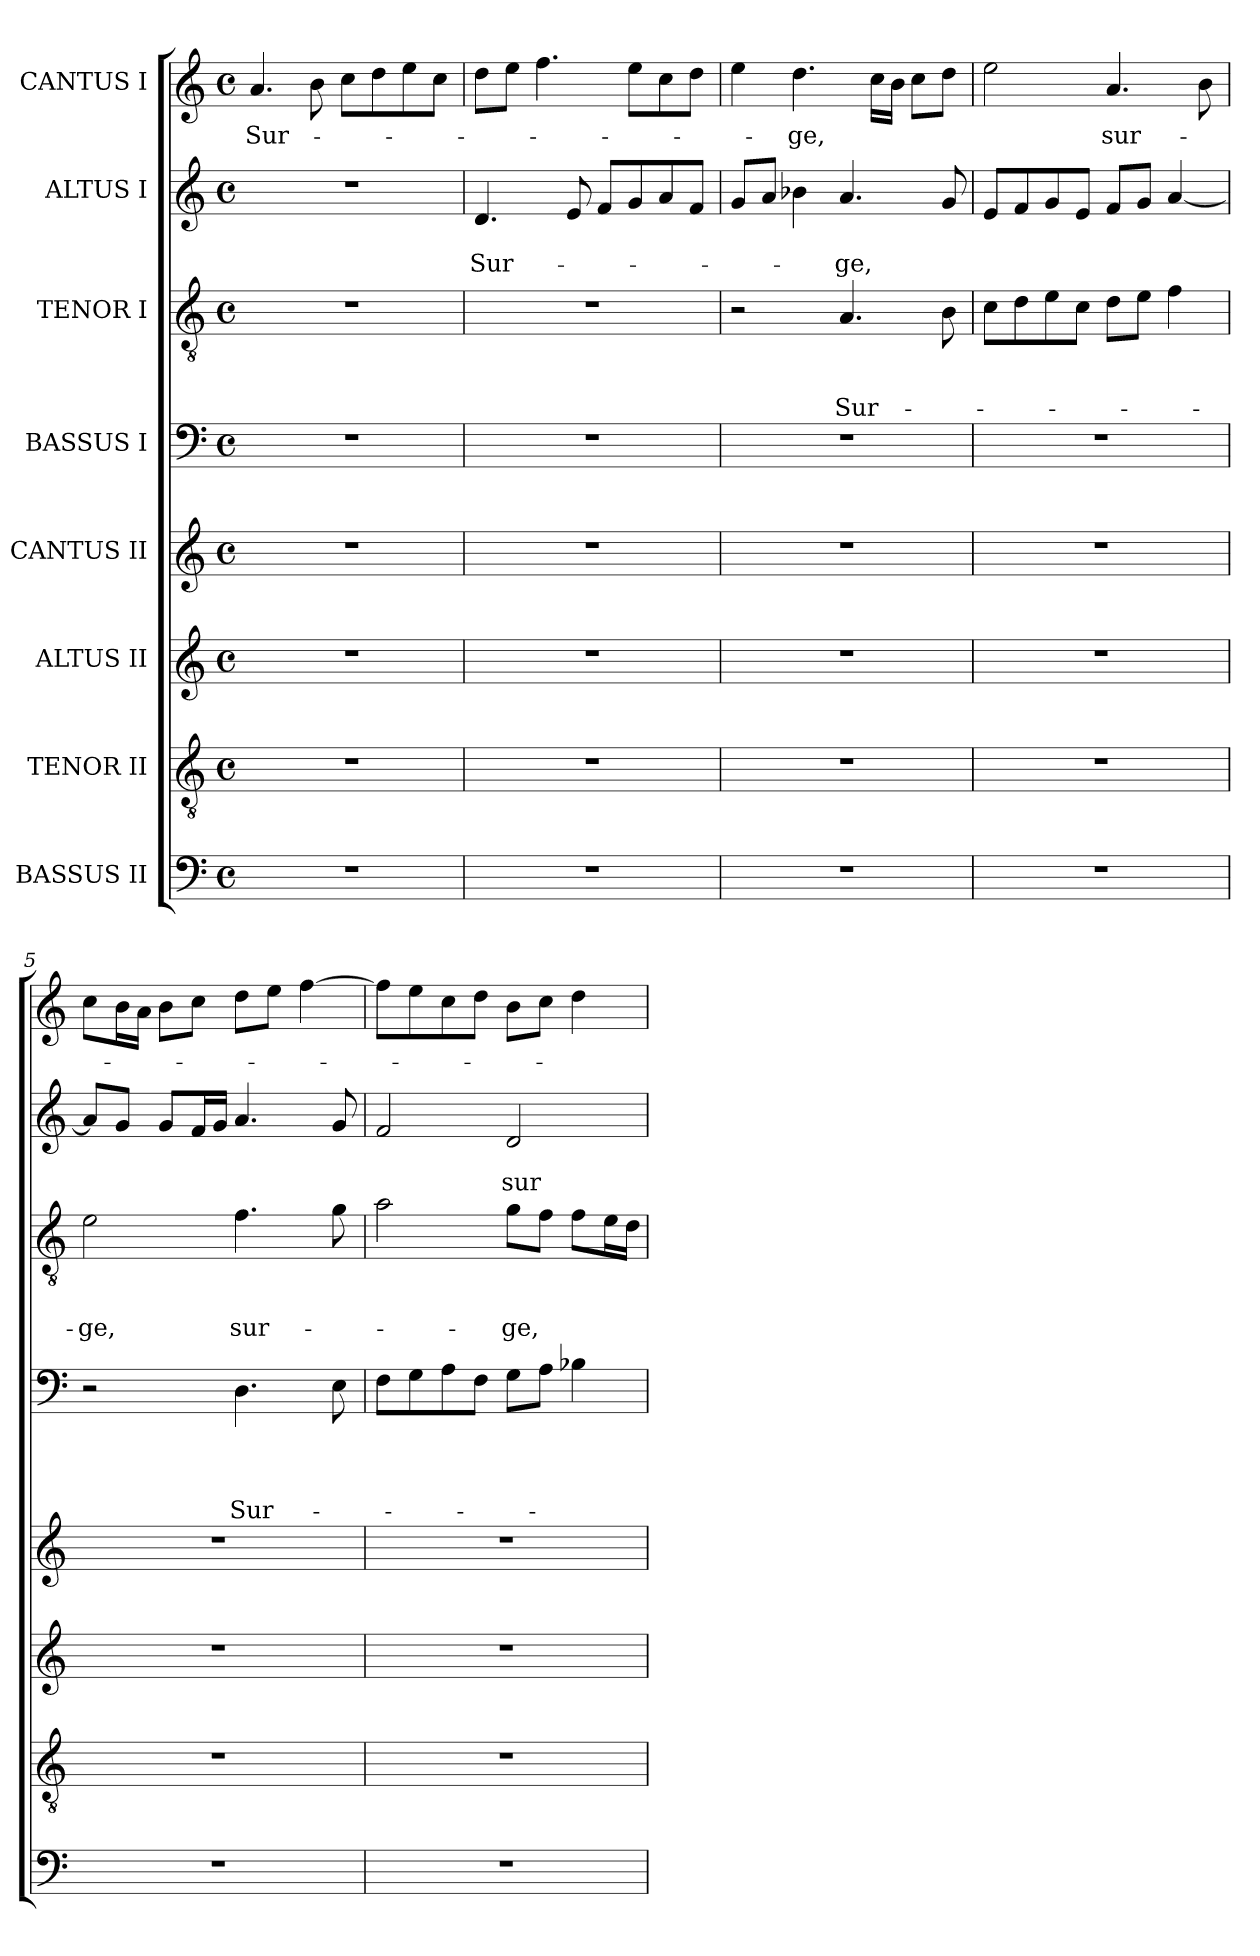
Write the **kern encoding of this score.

**kern	**kern	**kern	**kern	**kern	**text	**text	**text	**text	**kern	**text	**text	**text	**kern	**text	**text	**kern	**text
*part8	*part7	*part6	*part5	*part4	*part4	*part4	*part4	*part4	*part3	*part3	*part3	*part3	*part2	*part2	*part2	*part1	*part1
*staff8	*staff7	*staff6	*staff5	*staff4	*staff4	*staff4	*staff4	*staff4	*staff3	*staff3	*staff3	*staff3	*staff2	*staff2	*staff2	*staff1	*staff1
*I"BASSUS II	*I"TENOR II	*I"ALTUS II	*I"CANTUS II	*I"BASSUS I	*	*	*	*	*I"TENOR I	*	*	*	*I"ALTUS I	*	*	*I"CANTUS I	*
*clefF4	*clefGv2	*clefG2	*clefG2	*clefF4	*	*	*	*	*clefGv2	*	*	*	*clefG2	*	*	*clefG2	*
*k[]	*k[]	*k[]	*k[]	*k[]	*	*	*	*	*k[]	*	*	*	*k[]	*	*	*k[]	*
*C:	*C:	*C:	*C:	*C:	*	*	*	*	*C:	*	*	*	*C:	*	*	*C:	*
*M4/4	*M4/4	*M4/4	*M4/4	*M4/4	*	*	*	*	*M4/4	*	*	*	*M4/4	*	*	*M4/4	*
*met(c)	*met(c)	*met(c)	*met(c)	*met(c)	*	*	*	*	*met(c)	*	*	*	*met(c)	*	*	*met(c)	*
=1	=1	=1	=1	=1	=1	=1	=1	=1	=1	=1	=1	=1	=1	=1	=1	=1	=1
1r	1r	1r	1r	1r	.	.	.	.	1r	.	.	.	1r	.	.	4.a/	Sur-
.	.	.	.	.	.	.	.	.	.	.	.	.	.	.	.	8b\	.
.	.	.	.	.	.	.	.	.	.	.	.	.	.	.	.	8cc\L	.
.	.	.	.	.	.	.	.	.	.	.	.	.	.	.	.	8dd\	.
.	.	.	.	.	.	.	.	.	.	.	.	.	.	.	.	8ee\	.
.	.	.	.	.	.	.	.	.	.	.	.	.	.	.	.	8cc\J	.
=2	=2	=2	=2	=2	=2	=2	=2	=2	=2	=2	=2	=2	=2	=2	=2	=2	=2
1r	1r	1r	1r	1r	.	.	.	.	1r	.	.	.	4.d/	.	Sur-	8dd\L	.
.	.	.	.	.	.	.	.	.	.	.	.	.	.	.	.	8ee\J	.
.	.	.	.	.	.	.	.	.	.	.	.	.	.	.	.	4.ff\	.
.	.	.	.	.	.	.	.	.	.	.	.	.	8e/	.	.	.	.
.	.	.	.	.	.	.	.	.	.	.	.	.	8f/L	.	.	.	.
.	.	.	.	.	.	.	.	.	.	.	.	.	8g/	.	.	8ee\L	.
.	.	.	.	.	.	.	.	.	.	.	.	.	8a/	.	.	8cc\	.
.	.	.	.	.	.	.	.	.	.	.	.	.	8f/J	.	.	8dd\J	.
=3	=3	=3	=3	=3	=3	=3	=3	=3	=3	=3	=3	=3	=3	=3	=3	=3	=3
1r	1r	1r	1r	1r	.	.	.	.	2r	.	.	.	8g/L	.	.	4ee\	.
.	.	.	.	.	.	.	.	.	.	.	.	.	8a/J	.	.	.	.
.	.	.	.	.	.	.	.	.	.	.	.	.	4b-\	.	.	4.dd\	-ge,
.	.	.	.	.	.	.	.	.	4.A/	.	.	Sur-	4.a/	.	-ge,	.	.
.	.	.	.	.	.	.	.	.	.	.	.	.	.	.	.	16cc\LL	.
.	.	.	.	.	.	.	.	.	.	.	.	.	.	.	.	16b\JJ	.
.	.	.	.	.	.	.	.	.	.	.	.	.	.	.	.	8cc\L	.
.	.	.	.	.	.	.	.	.	8B\	.	.	.	8g/	.	.	8dd\J	.
=4	=4	=4	=4	=4	=4	=4	=4	=4	=4	=4	=4	=4	=4	=4	=4	=4	=4
1r	1r	1r	1r	1r	.	.	.	.	8c\L	.	.	.	8e/L	.	.	2ee\	.
.	.	.	.	.	.	.	.	.	8d\	.	.	.	8f/	.	.	.	.
.	.	.	.	.	.	.	.	.	8e\	.	.	.	8g/	.	.	.	.
.	.	.	.	.	.	.	.	.	8c\J	.	.	.	8e/J	.	.	.	.
.	.	.	.	.	.	.	.	.	8d\L	.	.	.	8f/L	.	.	4.a/	sur-
.	.	.	.	.	.	.	.	.	8e\J	.	.	.	8g/J	.	.	.	.
.	.	.	.	.	.	.	.	.	4f\	.	.	.	[4a/	.	.	.	.
.	.	.	.	.	.	.	.	.	.	.	.	.	.	.	.	8b\	.
=5	=5	=5	=5	=5	=5	=5	=5	=5	=5	=5	=5	=5	=5	=5	=5	=5	=5
1r	1r	1r	1r	2r	.	.	.	.	2e\	.	.	-ge,	8a/L]	.	.	8cc\L	.
.	.	.	.	.	.	.	.	.	.	.	.	.	8g/J	.	.	16b\L	.
.	.	.	.	.	.	.	.	.	.	.	.	.	.	.	.	16a\JJ	.
.	.	.	.	.	.	.	.	.	.	.	.	.	8g/L	.	.	8b\L	.
.	.	.	.	.	.	.	.	.	.	.	.	.	16f/L	.	.	8cc\J	.
.	.	.	.	.	.	.	.	.	.	.	.	.	16g/JJ	.	.	.	.
.	.	.	.	4.D\	.	.	.	Sur-	4.f\	.	.	sur-	4.a/	.	.	8dd\L	.
.	.	.	.	.	.	.	.	.	.	.	.	.	.	.	.	8ee\J	.
.	.	.	.	.	.	.	.	.	.	.	.	.	.	.	.	[4ff\	.
.	.	.	.	8E\	.	.	.	.	8g\	.	.	.	8g/	.	.	.	.
!!LO:LB:g=z
=6	=6	=6	=6	=6	=6	=6	=6	=6	=6	=6	=6	=6	=6	=6	=6	=6	=6
1r	1r	1r	1r	8F\L	.	.	.	.	2a\	.	.	.	2f/	.	.	8ff\L]	.
.	.	.	.	8G\	.	.	.	.	.	.	.	.	.	.	.	8ee\	.
.	.	.	.	8A\	.	.	.	.	.	.	.	.	.	.	.	8cc\	.
.	.	.	.	8F\J	.	.	.	.	.	.	.	.	.	.	.	8dd\J	.
.	.	.	.	8G\L	.	.	.	.	8g\L	.	.	-ge,	2d/	.	sur-	8b\L	.
.	.	.	.	8A\J	.	.	.	.	8f\J	.	.	.	.	.	.	8cc\J	.
.	.	.	.	4B-X\	.	.	.	.	8f\L	.	.	.	.	.	.	4dd\	.
.	.	.	.	.	.	.	.	.	16e\L	.	.	.	.	.	.	.	.
.	.	.	.	.	.	.	.	.	16d\JJ	.	.	.	.	.	.	.	.
=	=	=	=	=	=	=	=	=	=	=	=	=	=	=	=	=	=
*-	*-	*-	*-	*-	*-	*-	*-	*-	*-	*-	*-	*-	*-	*-	*-	*-	*-
